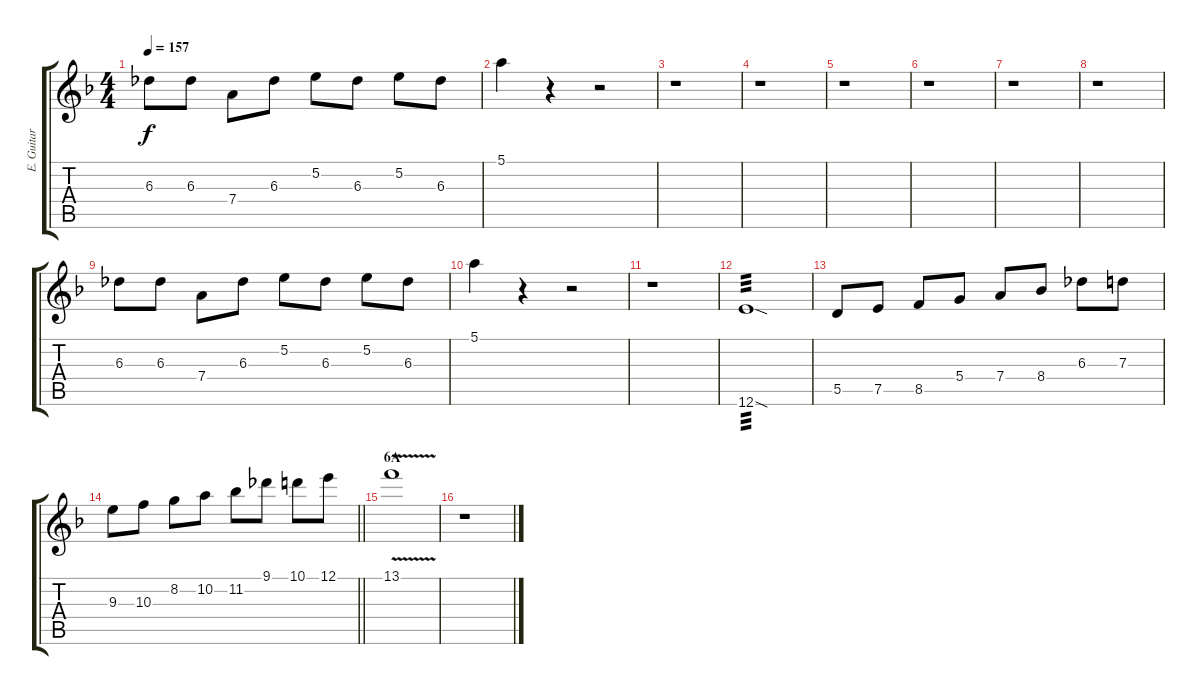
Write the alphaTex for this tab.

\track ("E. Guitar V" "E. Guitar ") {instrument overdrivenguitar}
\staff {score tabs}
\tuning (E4 B3 G3 D3 A2 E2) {hide}
\ts (4 4)
\tempo 157
\clef g2
\ks f
6.3.8{dy f} 6.3.8 7.4.8 6.3.8 5.2.8 6.3.8 5.2.8 6.3.8 |
5.1.4 r.4 r.2 |
r.1 |
r.1 |
r.1 |
r.1 |
r.1 |
r.1 |
6.3.8 6.3.8 7.4.8 6.3.8 5.2.8 6.3.8 5.2.8 6.3.8 |
5.1.4 r.4 r.2 |
r.1 |
12.6{sod}.1{tp 3} |
5.5.8 7.5.8 8.5.8 5.4.8 7.4.8 8.4.8 6.3.8 7.3.8 |
\barLineRight lightlight
9.3.8 10.3.8 8.2.8 10.2.8 11.2.8 9.1.8 10.1.8 12.1.8 |
\section ("" "6A")
13.1{v}.1 |
r.1
